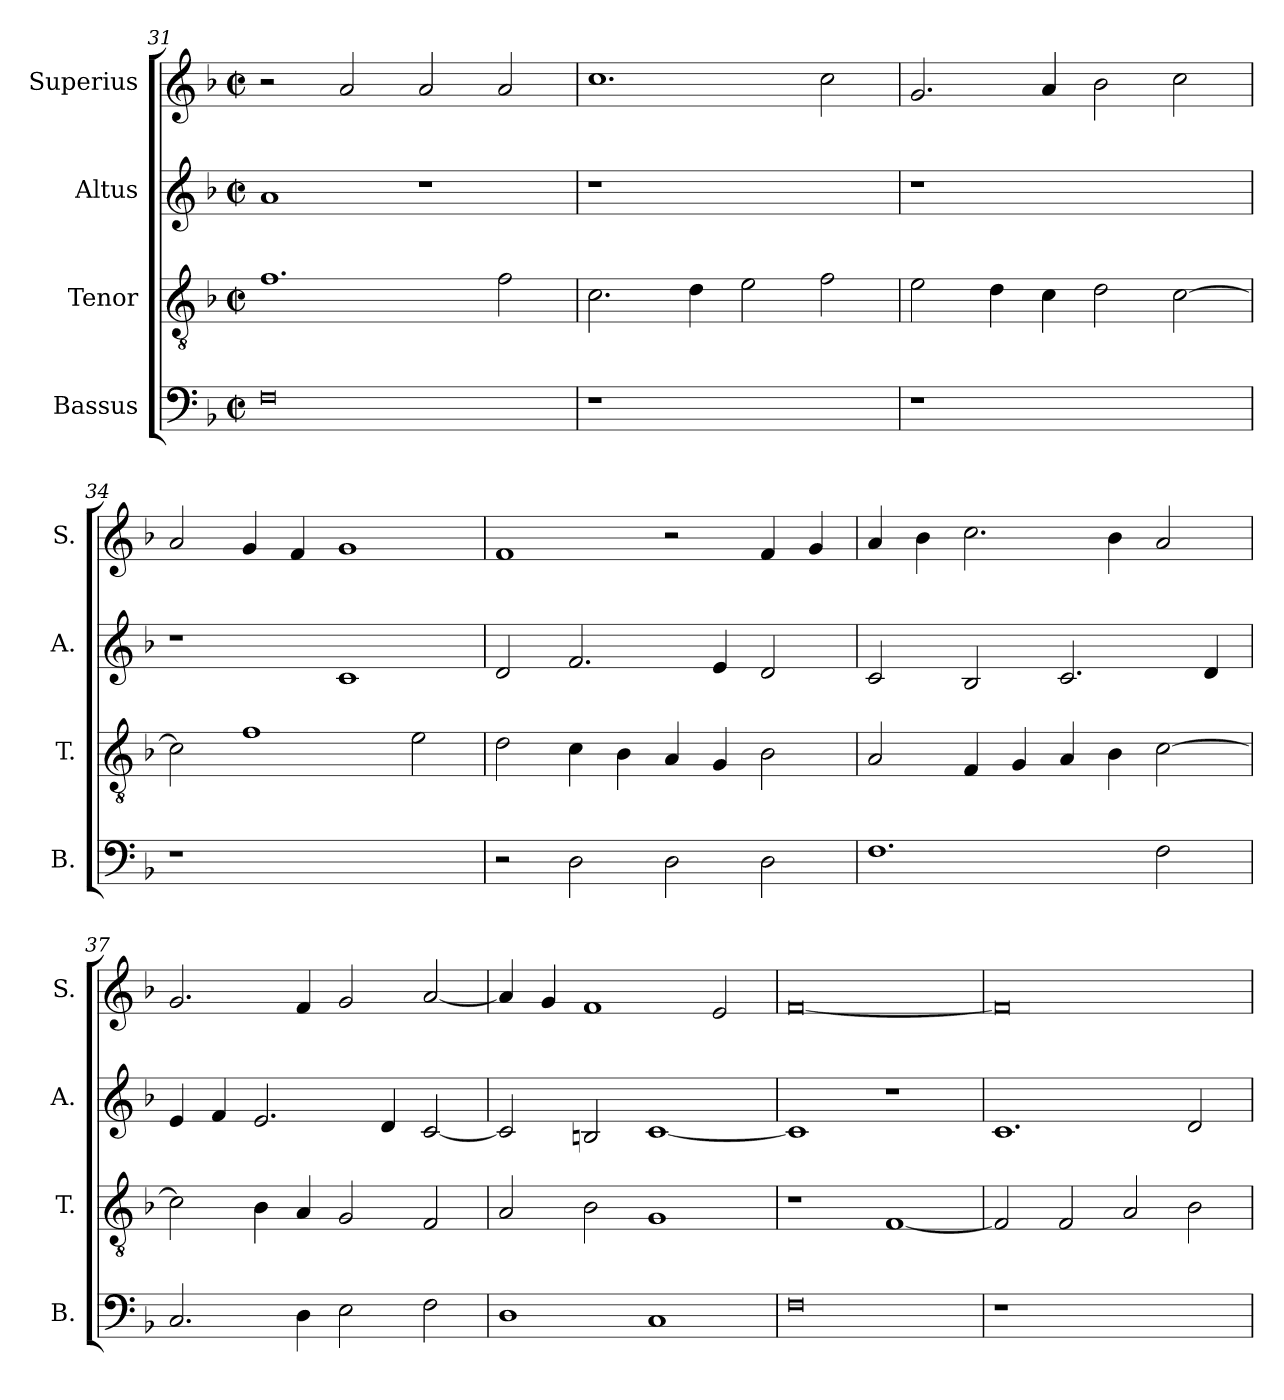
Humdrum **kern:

**kern	**kern	**kern	**kern
*part4	*part3	*part2	*part1
*staff4	*staff3	*staff2	*staff1
*I"Bassus	*I"Tenor	*I"Altus	*I"Superius
*I'B.	*I'T.	*I'A.	*I'S.
*clefF4	*clefGv2	*clefG2	*clefG2
*	*ITrd7c12	*	*
*k[b-]	*k[b-]	*k[b-]	*k[b-]
*F:	*F:	*F:	*F:
*M2/2	*M2/2	*M2/2	*M2/2
*met(c|)	*met(c|)	*met(c|)	*met(c|)
=31	=31	=31	=31
0Fi	1.Fi	1ai	2r
.	.	.	2ai/
.	.	1r	2ai/
.	2Fi\	.	2ai/
=32	=32	=32	=32
!LO:N:vis=1	!	!LO:N:vis=1	!
1r	2.Ci\	1r	1.cci
.	4Di\	.	.
1ryy	2Ei\	1ryy	.
.	2Fi\	.	2cci\
=33	=33	=33	=33
!LO:N:vis=1	!	!LO:N:vis=1	!
1r	2Ei\	1r	2.gi/
.	4Di\	.	.
.	4Ci\	.	4ai/
1ryy	2Di\	1ryy	2b-i\
.	[>2Ci\	.	2cci\
=34	=34	=34	=34
!LO:N:vis=1	!	!	!
1r	2Ci\]	1r	2ai/
.	1Fi	.	4gi/
.	.	.	4fi/
1ryy	.	1ci	1gi
.	2Ei\	.	.
!!LO:LB:g=z
=35	=35	=35	=35
2r	2Di\	2di/	1fi
2Di\	4Ci\	2.fi/	.
.	4BB-i\	.	.
2Di\	4AAi/	.	2r
.	4GGi/	4ei/	.
2Di\	2BB-i\	2di/	4fi/
.	.	.	4gi/
=36	=36	=36	=36
1.Fi	2AAi/	2ci/	4ai/
.	.	.	4b-i\
.	4FFi/	2B-i/	2.cci\
.	4GGi/	.	.
.	4AAi/	2.ci/	.
.	4BB-i\	.	4b-i\
2Fi\	[>2Ci\	.	2ai/
.	.	4di/	.
=37	=37	=37	=37
2.Ci/	2Ci\]	4ei/	2.gi/
.	.	4fi/	.
.	4BB-i\	2.ei/	.
4Di\	4AAi/	.	4fi/
2Ei\	2GGi/	.	2gi/
.	.	4di/	.
2Fi\	2FFi/	[<2ci/	[<2ai/
=38	=38	=38	=38
1Di	2AAi/	2ci/]	4ai/]
.	.	.	4gi/
.	2BB-i\	2Bni/	1fi
1Ci	1GGi	[<1ci	.
.	.	.	2ei/
=39	=39	=39	=39
0Fi	1r	1ci]	[<0fi
.	[<1FFi	1r	.
!!LO:LB:g=z
=40	=40	=40	=40
!LO:N:vis=1	!	!	!
1r	2FFi/]	1.ci	0fi]
.	2FFi/	.	.
1ryy	2AAi/	.	.
.	2BB-i\	2di/	.
=	=	=	=
*-	*-	*-	*-
